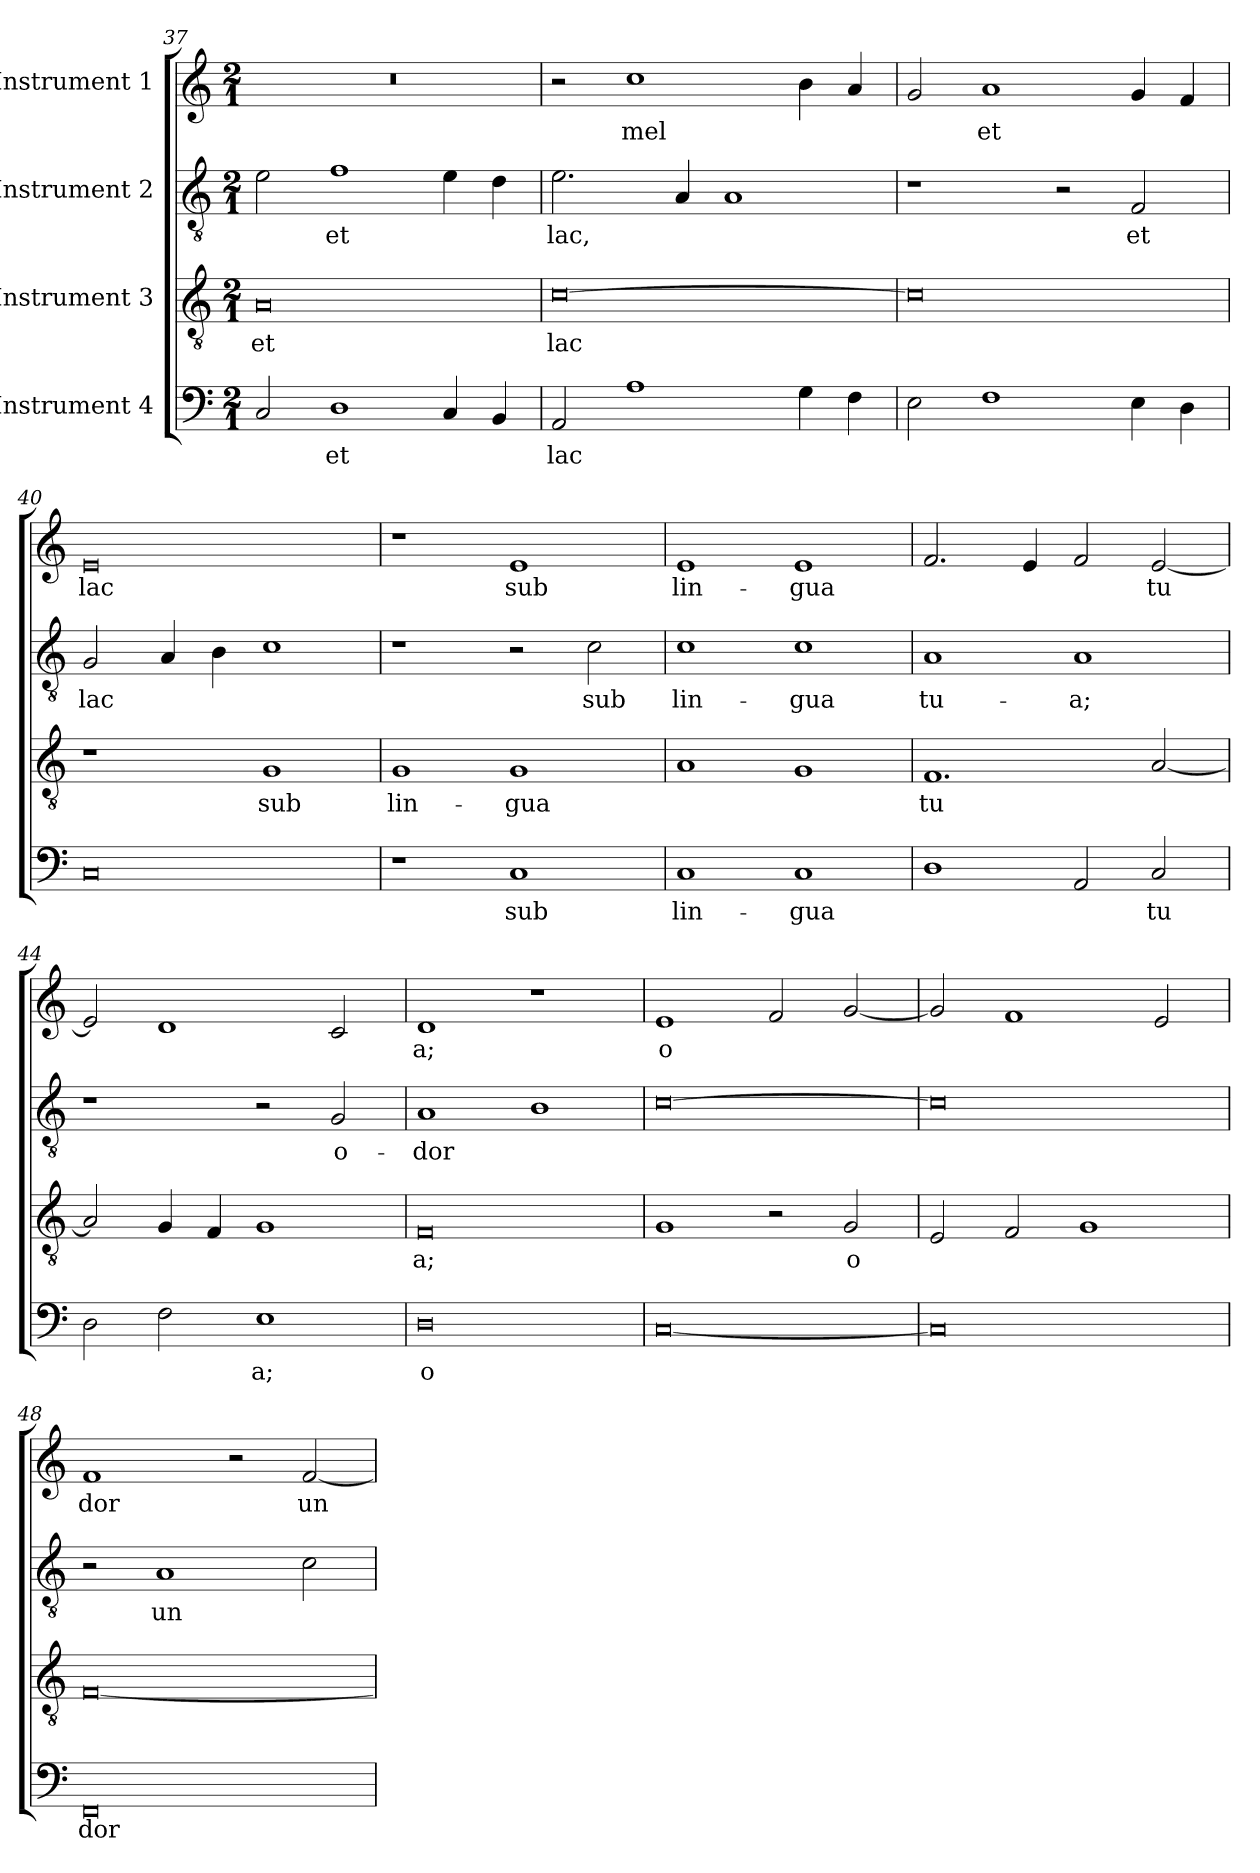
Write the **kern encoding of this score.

**kern	**text	**kern	**text	**kern	**text	**kern	**text
*part4	*part4	*part3	*part3	*part2	*part2	*part1	*part1
*staff4	*staff4	*staff3	*staff3	*staff2	*staff2	*staff1	*staff1
*I"Instrument 4	*	*I"Instrument 3	*	*I"Instrument 2	*	*I"Instrument 1	*
!!LO:LB:g=z
*clefF4	*	*clefGv2	*	*clefGv2	*	*clefG2	*
*k[]	*	*k[]	*	*k[]	*	*k[]	*
*C:	*	*C:	*	*C:	*	*C:	*
*M2/1	*	*M2/1	*	*M2/1	*	*M2/1	*
=37	=37	=37	=37	=37	=37	=37	=37
!	!LO:LY:b:cj	!	!LO:LY:b:cj	!	!LO:LY:b:cj	!	!
2C/	.	0A	et	2e\	.	0r	.
!	!LO:LY:b:cj	!	!	!	!LO:LY:b:cj	!	!
1D	et	.	.	1f	et	.	.
!	!LO:LY:b:cj	!	!	!	!LO:LY:b:cj	!	!
4C/	.	.	.	4e\	.	.	.
!	!LO:LY:b:cj	!	!	!	!LO:LY:b:cj	!	!
4BB/	.	.	.	4d\	.	.	.
=38	=38	=38	=38	=38	=38	=38	=38
!	!LO:LY:b:cj	!	!LO:LY:b:cj	!	!LO:LY:b:cj	!	!
2AA/	lac	[>0c	lac	2.e\	lac,	2r	.
!	!LO:LY:b:cj	!	!	!	!	!	!LO:LY:b:cj
1A	.	.	.	.	.	1cc	mel
!	!	!	!	!	!LO:LY:b:cj	!	!
.	.	.	.	4A/	.	.	.
!	!	!	!	!	!LO:LY:b:cj	!	!
.	.	.	.	1A	.	.	.
!	!LO:LY:b:cj	!	!	!	!	!	!LO:LY:b:cj
4G\	.	.	.	.	.	4b\	.
!	!LO:LY:b:cj	!	!	!	!	!	!LO:LY:b:cj
4F\	.	.	.	.	.	4a/	.
=39	=39	=39	=39	=39	=39	=39	=39
!	!LO:LY:b:cj	!	!LO:LY:b:cj	!	!	!	!LO:LY:b:cj
2E\	.	0c]	.	1r	.	2g/	.
!	!LO:LY:b:cj	!	!	!	!	!	!LO:LY:b:cj
1F	.	.	.	.	.	1a	et
.	.	.	.	2r	.	.	.
!	!LO:LY:b:cj	!	!	!	!LO:LY:b:cj	!	!LO:LY:b:cj
4E\	.	.	.	2F/	et	4g/	.
!	!LO:LY:b:cj	!	!	!	!	!	!LO:LY:b:cj
4D\	.	.	.	.	.	4f/	.
=40	=40	=40	=40	=40	=40	=40	=40
!	!LO:LY:b:cj	!	!	!	!LO:LY:b:cj	!	!LO:LY:b:cj
0C	.	1r	.	2G/	lac	0e	lac
!	!	!	!	!	!LO:LY:b:cj	!	!
.	.	.	.	4A/	.	.	.
!	!	!	!	!	!LO:LY:b:cj	!	!
.	.	.	.	4B\	.	.	.
!	!	!	!LO:LY:b:cj	!	!LO:LY:b:cj	!	!
.	.	1G	sub	1c	.	.	.
=41	=41	=41	=41	=41	=41	=41	=41
!	!	!	!LO:LY:b:cj	!	!	!	!
1r	.	1G	lin-	1r	.	1r	.
!	!LO:LY:b:cj	!	!LO:LY:b:cj	!	!	!	!LO:LY:b:cj
1C	sub	1G	-gua	2r	.	1e	sub
!	!	!	!	!	!LO:LY:b:cj	!	!
.	.	.	.	2c\	sub	.	.
=42	=42	=42	=42	=42	=42	=42	=42
!	!LO:LY:b:cj	!	!LO:LY:b:cj	!	!LO:LY:b:cj	!	!LO:LY:b:cj
1C	lin-	1A	.	1c	lin-	1e	lin-
!	!LO:LY:b:cj	!	!LO:LY:b:cj	!	!LO:LY:b:cj	!	!LO:LY:b:cj
1C	-gua	1G	.	1c	-gua	1e	-gua
!!LO:PB:g=z
=43	=43	=43	=43	=43	=43	=43	=43
!	!LO:LY:b:cj	!	!LO:LY:b:cj	!	!LO:LY:b:cj	!	!LO:LY:b:cj
1D	.	1.F	tu-	1A	tu-	2.f/	.
!	!	!	!	!	!	!	!LO:LY:b:cj
.	.	.	.	.	.	4e/	.
!	!LO:LY:b:cj	!	!	!	!LO:LY:b:cj	!	!LO:LY:b:cj
2AA/	.	.	.	1A	-a;	2f/	.
!	!LO:LY:b:cj	!	!LO:LY:b:cj	!	!	!	!LO:LY:b:cj
2C/	tu-	[<2A/	--	.	.	[<2e/	tu-
=44	=44	=44	=44	=44	=44	=44	=44
!	!LO:LY:b:cj	!	!LO:LY:b:cj	!	!	!	!LO:LY:b:cj
2D\	--	2A/]	--	1r	.	2e/]	--
!	!LO:LY:b:cj	!	!LO:LY:b:cj	!	!	!	!LO:LY:b:cj
2F\	--	4G/	--	.	.	1d	--
!	!	!	!LO:LY:b:cj	!	!	!	!
.	.	4F/	--	.	.	.	.
!	!LO:LY:b:cj	!	!LO:LY:b:cj	!	!	!	!
1E	-a;	1G	--	2r	.	.	.
!	!	!	!	!	!LO:LY:b:cj	!	!LO:LY:b:cj
.	.	.	.	2G/	o-	2c/	--
=45	=45	=45	=45	=45	=45	=45	=45
!	!LO:LY:b:cj	!	!LO:LY:b:cj	!	!LO:LY:b:cj	!	!LO:LY:b:cj
0D	o-	0F	-a;	1A	-dor	1d	-a;
!	!	!	!	!	!LO:LY:b:cj	!	!
.	.	.	.	1B	.	1r	.
=46	=46	=46	=46	=46	=46	=46	=46
!	!LO:LY:b:cj	!	!LO:LY:b:cj	!	!LO:LY:b:cj	!	!LO:LY:b:cj
[<0C	--	1G	.	[>0c	.	1e	o-
!	!	!	!	!	!	!	!LO:LY:b:cj
.	.	2r	.	.	.	2f/	--
!	!	!	!LO:LY:b:cj	!	!	!	!LO:LY:b:cj
.	.	2G/	o-	.	.	[<2g/	--
=47	=47	=47	=47	=47	=47	=47	=47
!	!LO:LY:b:cj	!	!LO:LY:b:cj	!	!LO:LY:b:cj	!	!LO:LY:b:cj
0C]	--	2E/	--	0c]	.	2g/]	--
!	!	!	!LO:LY:b:cj	!	!	!	!LO:LY:b:cj
.	.	2F/	--	.	.	1f	--
!	!	!	!LO:LY:b:cj	!	!	!	!
.	.	1G	--	.	.	.	.
!	!	!	!	!	!	!	!LO:LY:b:cj
.	.	.	.	.	.	2e/	--
=48	=48	=48	=48	=48	=48	=48	=48
!	!LO:LY:b:cj	!	!LO:LY:b:cj	!	!	!	!LO:LY:b:cj
0FF	-dor	[>0F	--	2r	.	1f	-dor
!	!	!	!	!	!LO:LY:b:cj	!	!
.	.	.	.	1A	un-	.	.
.	.	.	.	.	.	2r	.
!	!	!	!	!	!LO:LY:b:cj	!	!LO:LY:b:cj
.	.	.	.	2c\	--	[>2f/	un-
=	=	=	=	=	=	=	=
*-	*-	*-	*-	*-	*-	*-	*-
